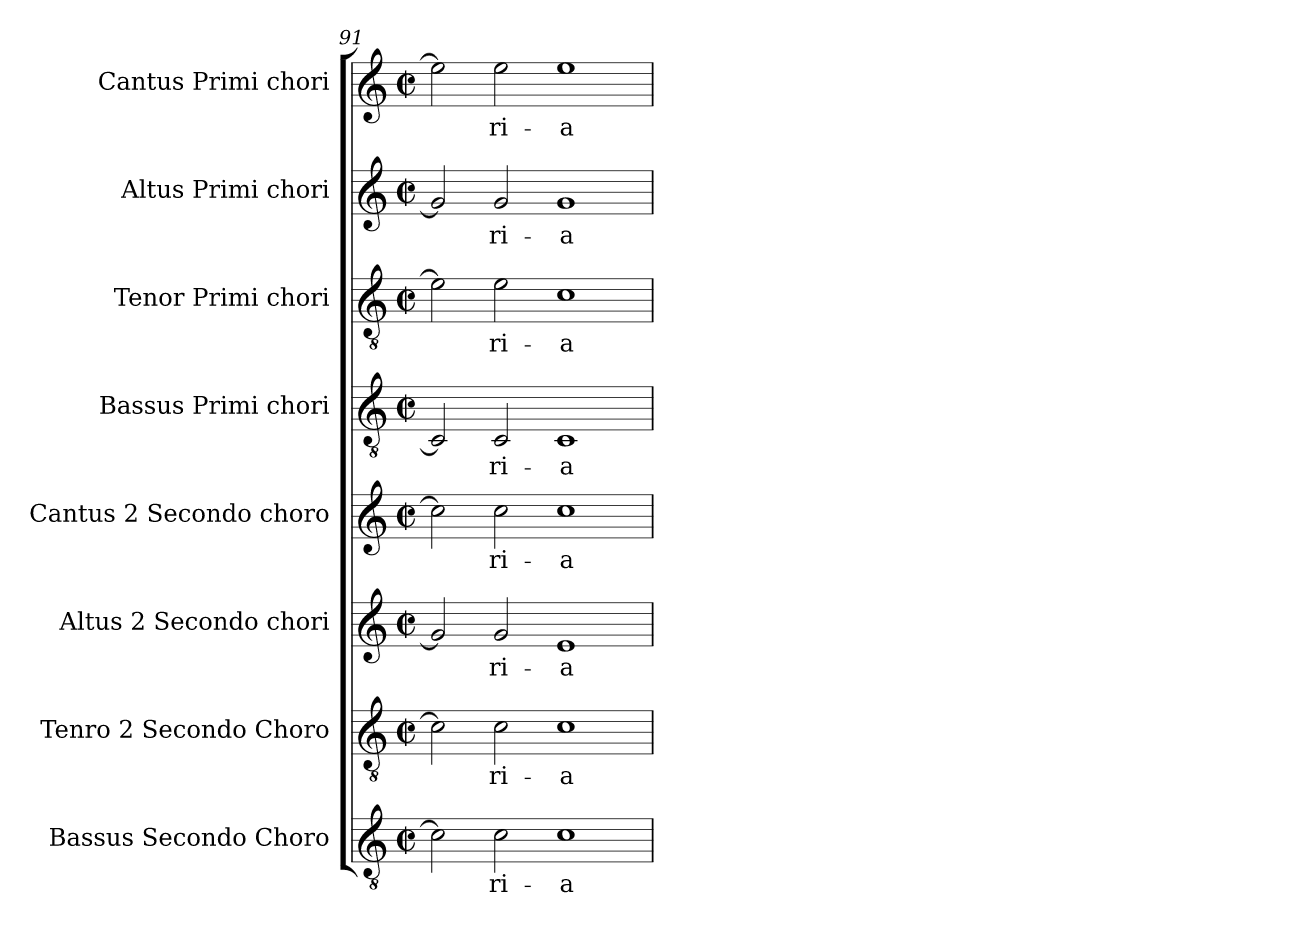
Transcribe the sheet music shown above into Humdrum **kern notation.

**kern	**text	**kern	**text	**kern	**text	**kern	**text	**kern	**text	**kern	**text	**kern	**text	**kern	**text
*part8	*part8	*part7	*part7	*part6	*part6	*part5	*part5	*part4	*part4	*part3	*part3	*part2	*part2	*part1	*part1
*staff8	*staff8	*staff7	*staff7	*staff6	*staff6	*staff5	*staff5	*staff4	*staff4	*staff3	*staff3	*staff2	*staff2	*staff1	*staff1
*I"Bassus  Secondo Choro	*	*I"Tenro 2  Secondo Choro	*	*I"Altus 2  Secondo chori	*	*I"Cantus 2  Secondo choro	*	*I"Bassus  Primi chori	*	*I"Tenor  Primi chori	*	*I"Altus  Primi chori	*	*I"Cantus  Primi chori	*
*I'Ch	*	*I'Ch	*	*I'Ch	*	*I'Ch	*	*I'Ch	*	*I'Ch	*	*I'Ch	*	*I'Ch	*
*clefGv2	*	*clefGv2	*	*clefG2	*	*clefG2	*	*clefGv2	*	*clefGv2	*	*clefG2	*	*clefG2	*
*M2/2	*	*M2/2	*	*M2/2	*	*M2/2	*	*M2/2	*	*M2/2	*	*M2/2	*	*M2/2	*
*met(c|)	*	*met(c|)	*	*met(c|)	*	*met(c|)	*	*met(c|)	*	*met(c|)	*	*met(c|)	*	*met(c|)	*
=91	=91	=91	=91	=91	=91	=91	=91	=91	=91	=91	=91	=91	=91	=91	=91
2c\]	.	2c\]	.	2g/]	.	2cc\]	.	2C/]	.	2e\]	.	2g/]	.	2ee\]	.
!	!LO:LY:b:cj	!	!LO:LY:b:cj	!	!LO:LY:b:cj	!	!LO:LY:b:cj	!	!LO:LY:b:cj	!	!LO:LY:b:cj	!	!LO:LY:b:cj	!	!LO:LY:b:cj
2c\	-ri-	2c\	-ri-	2g/	-ri-	2cc\	-ri-	2C/	-ri-	2e\	-ri-	2g/	-ri-	2ee\	-ri-
!	!LO:LY:b:rj	!	!LO:LY:b:rj	!	!LO:LY:b:rj	!	!LO:LY:b:rj	!	!LO:LY:b:rj	!	!LO:LY:b:rj	!	!LO:LY:b:rj	!	!LO:LY:b:rj
1c	-a	1c	-a	1e	-a	1cc	-a	1C	-a	1c	-a	1g	-a	1ee	-a
=	=	=	=	=	=	=	=	=	=	=	=	=	=	=	=
*-	*-	*-	*-	*-	*-	*-	*-	*-	*-	*-	*-	*-	*-	*-	*-
